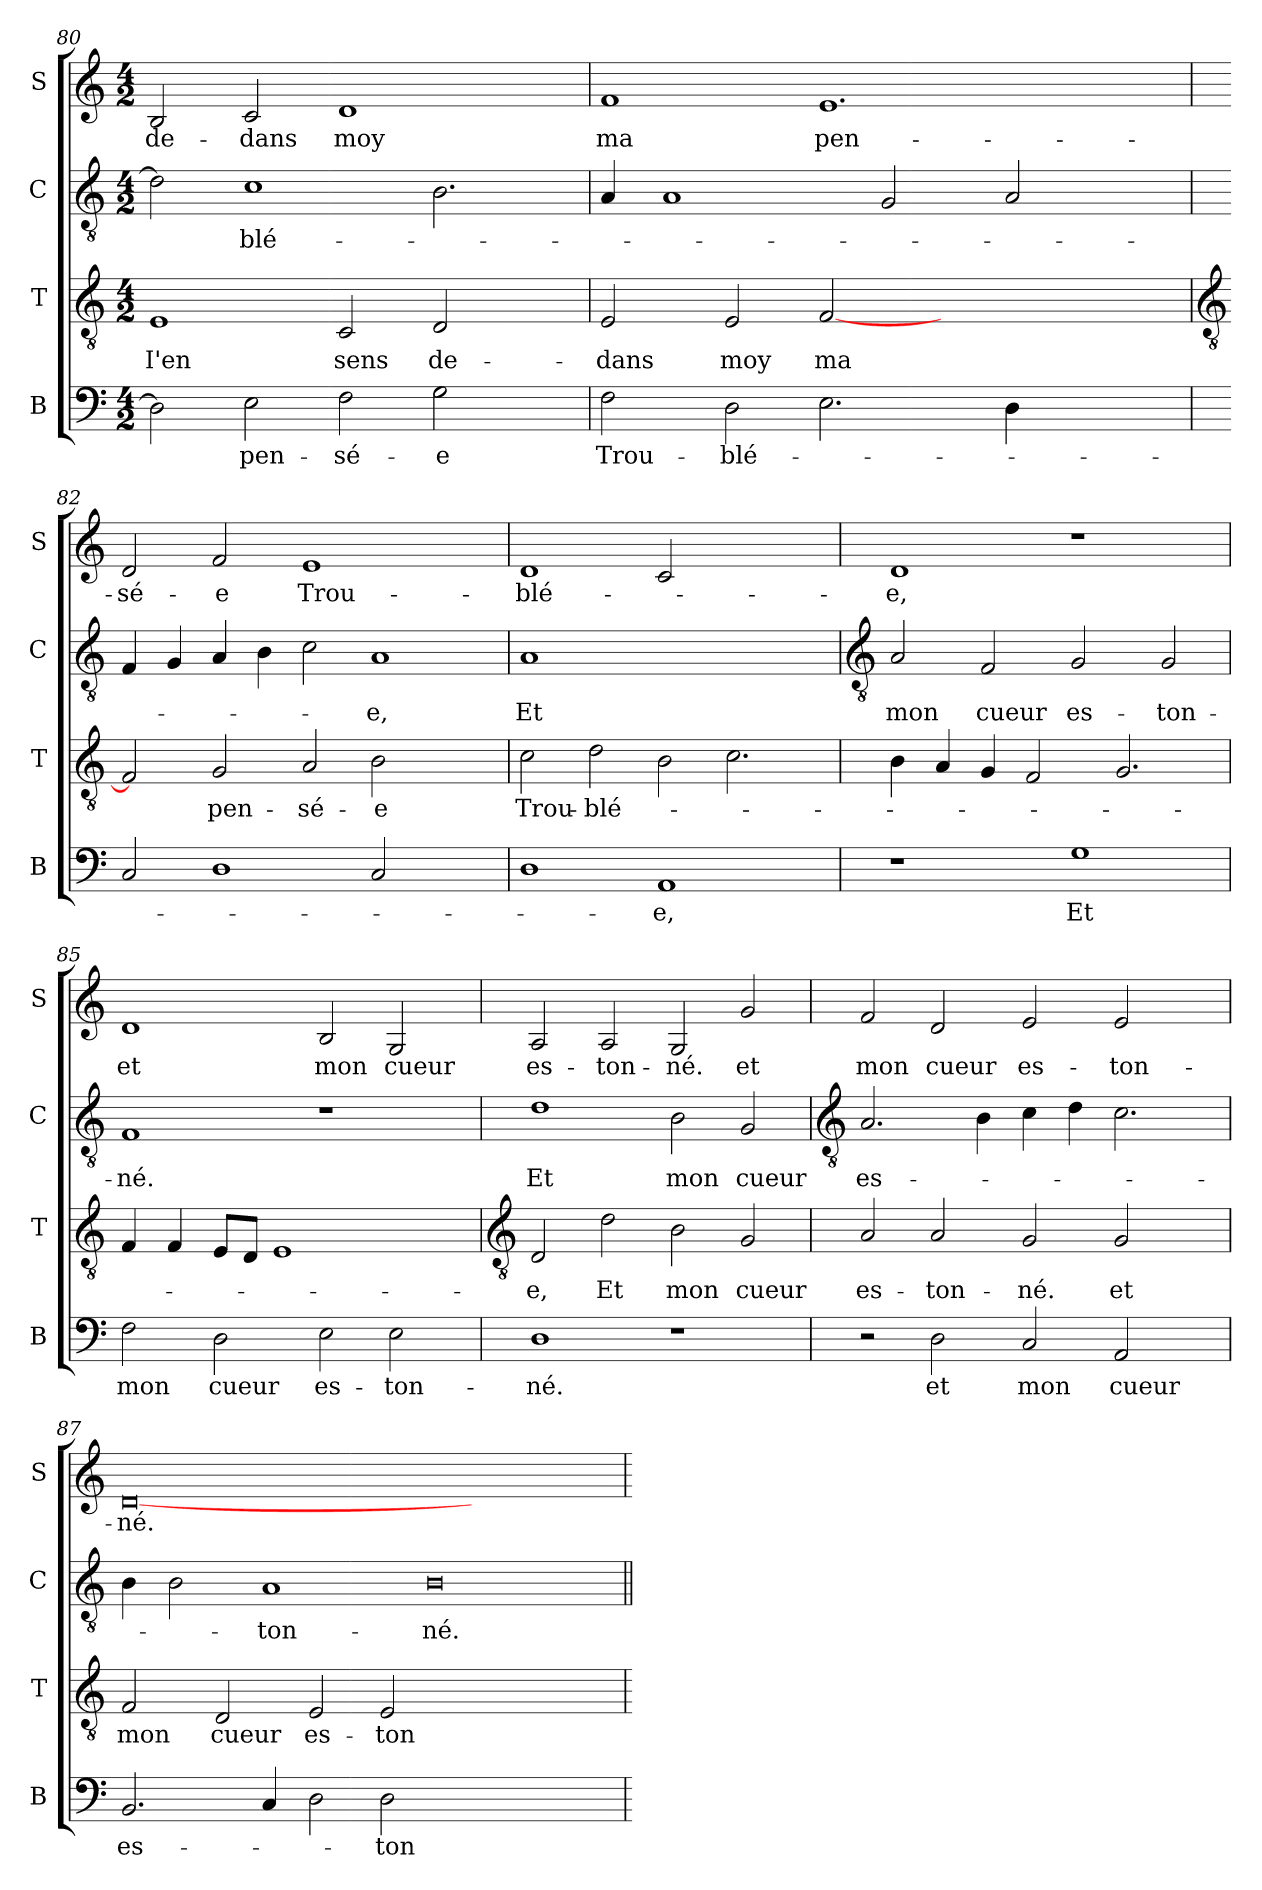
**kern	**text	**kern	**text	**kern	**text	**kern	**text
*part4	*part4	*part3	*part3	*part2	*part2	*part1	*part1
*staff4	*staff4	*staff3	*staff3	*staff2	*staff2	*staff1	*staff1
*I"B	*	*I"T	*	*I"C	*	*I"S	*
*I'B	*	*I'T	*	*I'C	*	*I'S	*
!!LO:LB:g=z
*clefF4	*	*clefGv2	*	*clefGv2	*	*clefG2	*
*k[]	*	*k[]	*	*k[]	*	*k[]	*
*C:	*	*C:	*	*C:	*	*C:	*
*M4/2	*	*M4/2	*	*M4/2	*	*M4/2	*
=80	=80	=80	=80	=80	=80	=80	=80
!	!	!	!LO:LY:b	!	!	!	!LO:LY:b
2D]	.	1E	I'en	2d]	.	2B	de-
!	!LO:LY:b	!	!	!	!LO:LY:b	!	!LO:LY:b
2E	pen-	.	.	1c	-blé-	2c	-dans
!	!LO:LY:b	!	!LO:LY:b	!	!	!	!LO:LY:b
2F	-sé-	2C	sens	.	.	1d	moy
!	!LO:LY:b	!	!LO:LY:b	!	!	!	!
2G	-e	2D	de-	2.B	.	.	.
4ryy	.	4ryy	.	.	.	4ryy	.
=81	=81	=81	=81	=81	=81	=81	=81
!	!LO:LY:b	!	!LO:LY:b	!	!	!	!LO:LY:b
2F	Trou-	2E	-dans	4A	.	1f	ma
.	.	.	.	1A	.	.	.
!	!LO:LY:b	!	!LO:LY:b	!	!	!	!
2D	-blé-	2E	moy	.	.	.	.
!	!	!	!LO:LY:b	!	!	!	!LO:LY:b
2.E	.	[2F	ma	.	.	1.e	pen-
.	.	.	.	2G	.	.	.
.	.	1ryy	.	.	.	.	.
4D	.	.	.	2A	.	.	.
2ryy	.	.	.	.	.	.	.
.	.	.	.	4ryy	.	.	.
!!LO:LB:g=z
=82	=82	=82	=82	=82	=82	=82	=82
*	*	*clefGv2	*	*	*	*	*
!	!	!	!	!	!	!	!LO:LY:b
2C	.	2F]	.	4F	.	2d	-sé-
.	.	.	.	4G	.	.	.
!	!	!	!LO:LY:b	!	!	!	!LO:LY:b
1D	.	2G	pen-	4A	.	2f	-e
.	.	.	.	4B	.	.	.
!	!	!	!LO:LY:b	!	!	!	!LO:LY:b
.	.	2A	-sé-	2c	.	1e	Trou-
!	!	!	!LO:LY:b	!	!LO:LY:b	!	!
2C	.	2B	-e	1A	-e,	.	.
2ryy	.	2ryy	.	.	.	2ryy	.
=83	=83	=83	=83	=83	=83	=83	=83
!	!	!	!LO:LY:b	!	!LO:LY:b	!	!LO:LY:b
1D	.	2c	Trou-	1A	Et	1d	-blé-
!	!	!	!LO:LY:b	!	!	!	!
.	.	2d	-blé-	.	.	.	.
!	!LO:LY:b	!	!	!	!	!	!
1AA	-e,	2B	.	1ryy	.	2c	.
.	.	2.c	.	.	.	2.ryy	.
4ryy	.	.	.	4ryy	.	.	.
!!LO:LB:g=z
=84	=84	=84	=84	=84	=84	=84	=84
*	*	*	*	*clefGv2	*	*	*
!	!	!	!	!	!LO:LY:b	!	!LO:LY:b
1r	.	4B	.	2A	mon	1d	-e,
.	.	4A	.	.	.	.	.
!	!	!	!	!	!LO:LY:b	!	!
.	.	4G	.	2F	cueur	.	.
.	.	2F	.	.	.	.	.
!	!LO:LY:b	!	!	!	!LO:LY:b	!	!
1G	Et	.	.	2G	es-	1r	.
.	.	2.G	.	.	.	.	.
!	!	!	!	!	!LO:LY:b	!	!
.	.	.	.	2G	-ton-	.	.
=85	=85	=85	=85	=85	=85	=85	=85
!	!LO:LY:b	!	!	!	!LO:LY:b	!	!LO:LY:b
2F	mon	4F	.	1F	-né.	1d	et
.	.	4F	.	.	.	.	.
!	!LO:LY:b	!	!	!	!	!	!
2D	cueur	8EL	.	.	.	.	.
.	.	8DJ	.	.	.	.	.
.	.	1E	.	.	.	.	.
!	!LO:LY:b	!	!	!	!	!	!LO:LY:b
2E	es-	.	.	1r	.	2B	mon
!	!LO:LY:b	!	!	!	!	!	!LO:LY:b
2E	-ton-	.	.	.	.	2G	cueur
.	.	4ryy	.	.	.	.	.
!!LO:LB:g=z
=86	=86	=86	=86	=86	=86	=86	=86
*	*	*clefGv2	*	*	*	*	*
!	!LO:LY:b	!	!LO:LY:b	!	!LO:LY:b	!	!LO:LY:b
1D	-né.	2D	-e,	1d	Et	2A	es-
!	!	!	!LO:LY:b	!	!	!	!LO:LY:b
.	.	2d	Et	.	.	2A	-ton-
!	!	!	!LO:LY:b	!	!LO:LY:b	!	!LO:LY:b
1r	.	2B	mon	2B	mon	2G	-né.
!	!	!	!LO:LY:b	!	!LO:LY:b	!	!LO:LY:b
.	.	2G	cueur	2G	cueur	2g	et
!!LO:LB:g=z
=87	=87	=87	=87	=87	=87	=87	=87
*	*	*	*	*clefGv2	*	*	*
!	!	!	!LO:LY:b	!	!LO:LY:b	!	!LO:LY:b
2r	.	2A	es-	2.A	es-	2f	mon
!	!LO:LY:b	!	!LO:LY:b	!	!	!	!LO:LY:b
2D	et	2A	-ton-	.	.	2d	cueur
.	.	.	.	4B	.	.	.
!	!LO:LY:b	!	!LO:LY:b	!	!	!	!LO:LY:b
2C	mon	2G	-né.	4c	.	2e	es-
.	.	.	.	4d	.	.	.
!	!LO:LY:b	!	!LO:LY:b	!	!	!	!LO:LY:b
2AA	cueur	2G	et	2.c	.	2e	-ton-
4ryy	.	4ryy	.	.	.	4ryy	.
=87A	=87A	=87A	=87A	=87A	=87A	=87A	=87A
!	!LO:LY:b	!	!LO:LY:b	!	!	!	!LO:LY:b
2.BB	es-	2F	mon	4B	.	[0d	-né.
.	.	.	.	2B	.	.	.
!	!	!	!LO:LY:b	!	!	!	!
.	.	2D	cueur	.	.	.	.
!	!	!	!	!	!LO:LY:b	!	!
4C	.	.	.	1A	-ton-	.	.
!	!	!	!LO:LY:b	!	!	!	!
2D	.	2E	es-	.	.	.	.
!	!LO:LY:b	!	!LO:LY:b	!	!	!	!
2D	-ton-	2E	-ton-	.	.	.	.
!	!	!	!	!	!LO:LY:b	!	!
.	.	.	.	0B	-né.	.	.
1..ryy	.	1..ryy	.	.	.	1..ryy	.
=	=	=	=	=||	=	=	=
*-	*-	*-	*-	*-	*-	*-	*-
